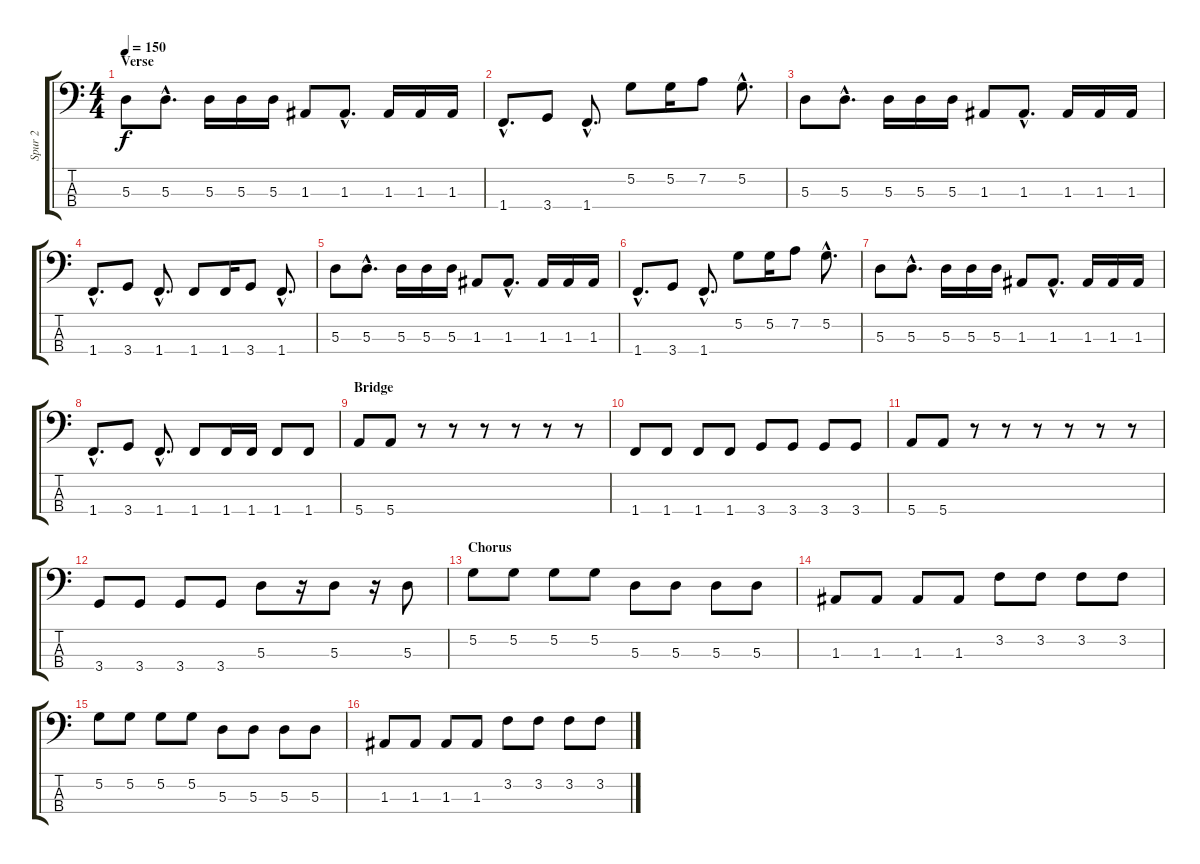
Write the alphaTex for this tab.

\track ("Spur 2" "Spur 2") {instrument electricbassfinger}
\staff {score tabs}
\tuning (G2 D2 A1 E1) {hide}
\ts (4 4)
\section ("" "Verse")
\tempo 150
\clef f4
\ks c
5.3.8{dy f} 5.3{hac}.8{d} 5.3.16 5.3.16 5.3.16 1.3.8 1.3{hac}.8{d} 1.3.16 1.3.16 1.3.16 |
1.4{hac}.8{d} 3.4.8 1.4{hac}.8{d} 5.2.8 5.2.16 7.2.8 5.2{hac}.8{d} |
5.3.8 5.3{hac}.8{d} 5.3.16 5.3.16 5.3.16 1.3.8 1.3{hac}.8{d} 1.3.16 1.3.16 1.3.16 |
1.4{hac}.8{d} 3.4.8 1.4{hac}.8{d} 1.4.8 1.4.16 3.4.8 1.4{hac}.8{d} |
5.3.8 5.3{hac}.8{d} 5.3.16 5.3.16 5.3.16 1.3.8 1.3{hac}.8{d} 1.3.16 1.3.16 1.3.16 |
1.4{hac}.8{d} 3.4.8 1.4{hac}.8{d} 5.2.8 5.2.16 7.2.8 5.2{hac}.8{d} |
5.3.8 5.3{hac}.8{d} 5.3.16 5.3.16 5.3.16 1.3.8 1.3{hac}.8{d} 1.3.16 1.3.16 1.3.16 |
1.4{hac}.8{d} 3.4.8 1.4{hac}.8{d} 1.4.8 1.4.16 1.4.16 1.4.8 1.4.8 |
\section ("" "Bridge")
5.4.8 5.4.8 r.8 r.8 r.8 r.8 r.8 r.8 |
1.4.8 1.4.8 1.4.8 1.4.8 3.4.8 3.4.8 3.4.8 3.4.8 |
5.4.8 5.4.8 r.8 r.8 r.8 r.8 r.8 r.8 |
3.4.8 3.4.8 3.4.8 3.4.8 5.3.8 r.16 5.3.8 r.16 5.3.8 |
\section ("" "Chorus")
5.2.8 5.2.8 5.2.8 5.2.8 5.3.8 5.3.8 5.3.8 5.3.8 |
1.3.8 1.3.8 1.3.8 1.3.8 3.2.8 3.2.8 3.2.8 3.2.8 |
5.2.8 5.2.8 5.2.8 5.2.8 5.3.8 5.3.8 5.3.8 5.3.8 |
1.3.8 1.3.8 1.3.8 1.3.8 3.2.8 3.2.8 3.2.8 3.2.8
